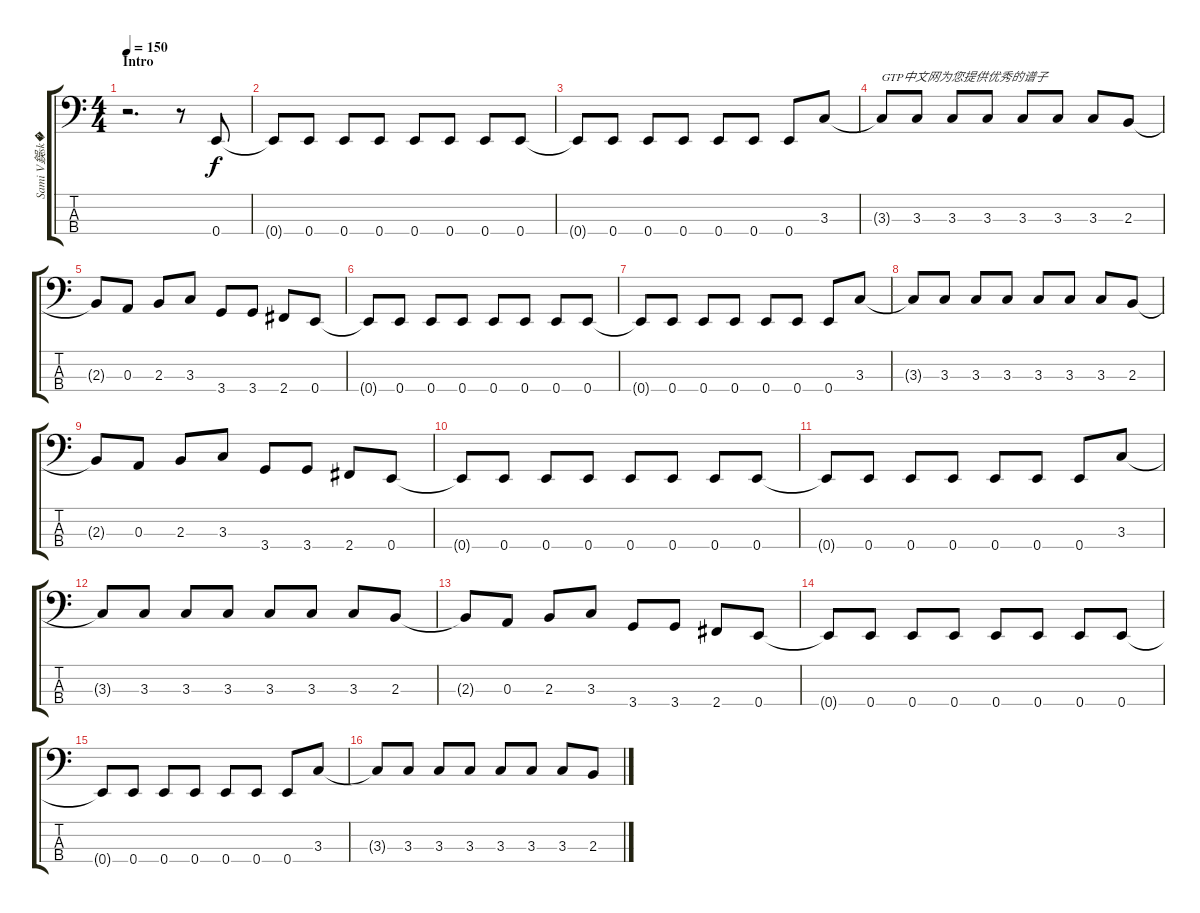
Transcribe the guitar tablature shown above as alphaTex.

\track ("Sami V鋘sk�" "Sami V鋘sk�") {instrument electricbassfinger}
\staff {score tabs}
\tuning (G2 D2 A1 E1) {hide}
\ts (4 4)
\section ("" "Intro")
\tempo 150
\clef f4
\ks c
r.2{d dy f instrument electricbassfinger} r.8 0.4.8 |
0.4{t}.8 0.4.8 0.4.8 0.4.8 0.4.8 0.4.8 0.4.8 0.4.8 |
0.4{t}.8 0.4.8 0.4.8 0.4.8 0.4.8 0.4.8 0.4.8 3.3.8 |
3.3{t}.8{txt "GTP中文网为您提供优秀的谱子"} 3.3.8 3.3.8 3.3.8 3.3.8 3.3.8 3.3.8 2.3.8 |
2.3{t}.8 0.3.8 2.3.8 3.3.8 3.4.8 3.4.8 2.4.8 0.4.8 |
0.4{t}.8 0.4.8 0.4.8 0.4.8 0.4.8 0.4.8 0.4.8 0.4.8 |
0.4{t}.8 0.4.8 0.4.8 0.4.8 0.4.8 0.4.8 0.4.8 3.3.8 |
3.3{t}.8 3.3.8 3.3.8 3.3.8 3.3.8 3.3.8 3.3.8 2.3.8 |
2.3{t}.8 0.3.8 2.3.8 3.3.8 3.4.8 3.4.8 2.4.8 0.4.8 |
0.4{t}.8 0.4.8 0.4.8 0.4.8 0.4.8 0.4.8 0.4.8 0.4.8 |
0.4{t}.8 0.4.8 0.4.8 0.4.8 0.4.8 0.4.8 0.4.8 3.3.8 |
3.3{t}.8 3.3.8 3.3.8 3.3.8 3.3.8 3.3.8 3.3.8 2.3.8 |
2.3{t}.8 0.3.8 2.3.8 3.3.8 3.4.8 3.4.8 2.4.8 0.4.8 |
0.4{t}.8 0.4.8 0.4.8 0.4.8 0.4.8 0.4.8 0.4.8 0.4.8 |
0.4{t}.8 0.4.8 0.4.8 0.4.8 0.4.8 0.4.8 0.4.8 3.3.8 |
3.3{t}.8 3.3.8 3.3.8 3.3.8 3.3.8 3.3.8 3.3.8 2.3.8
